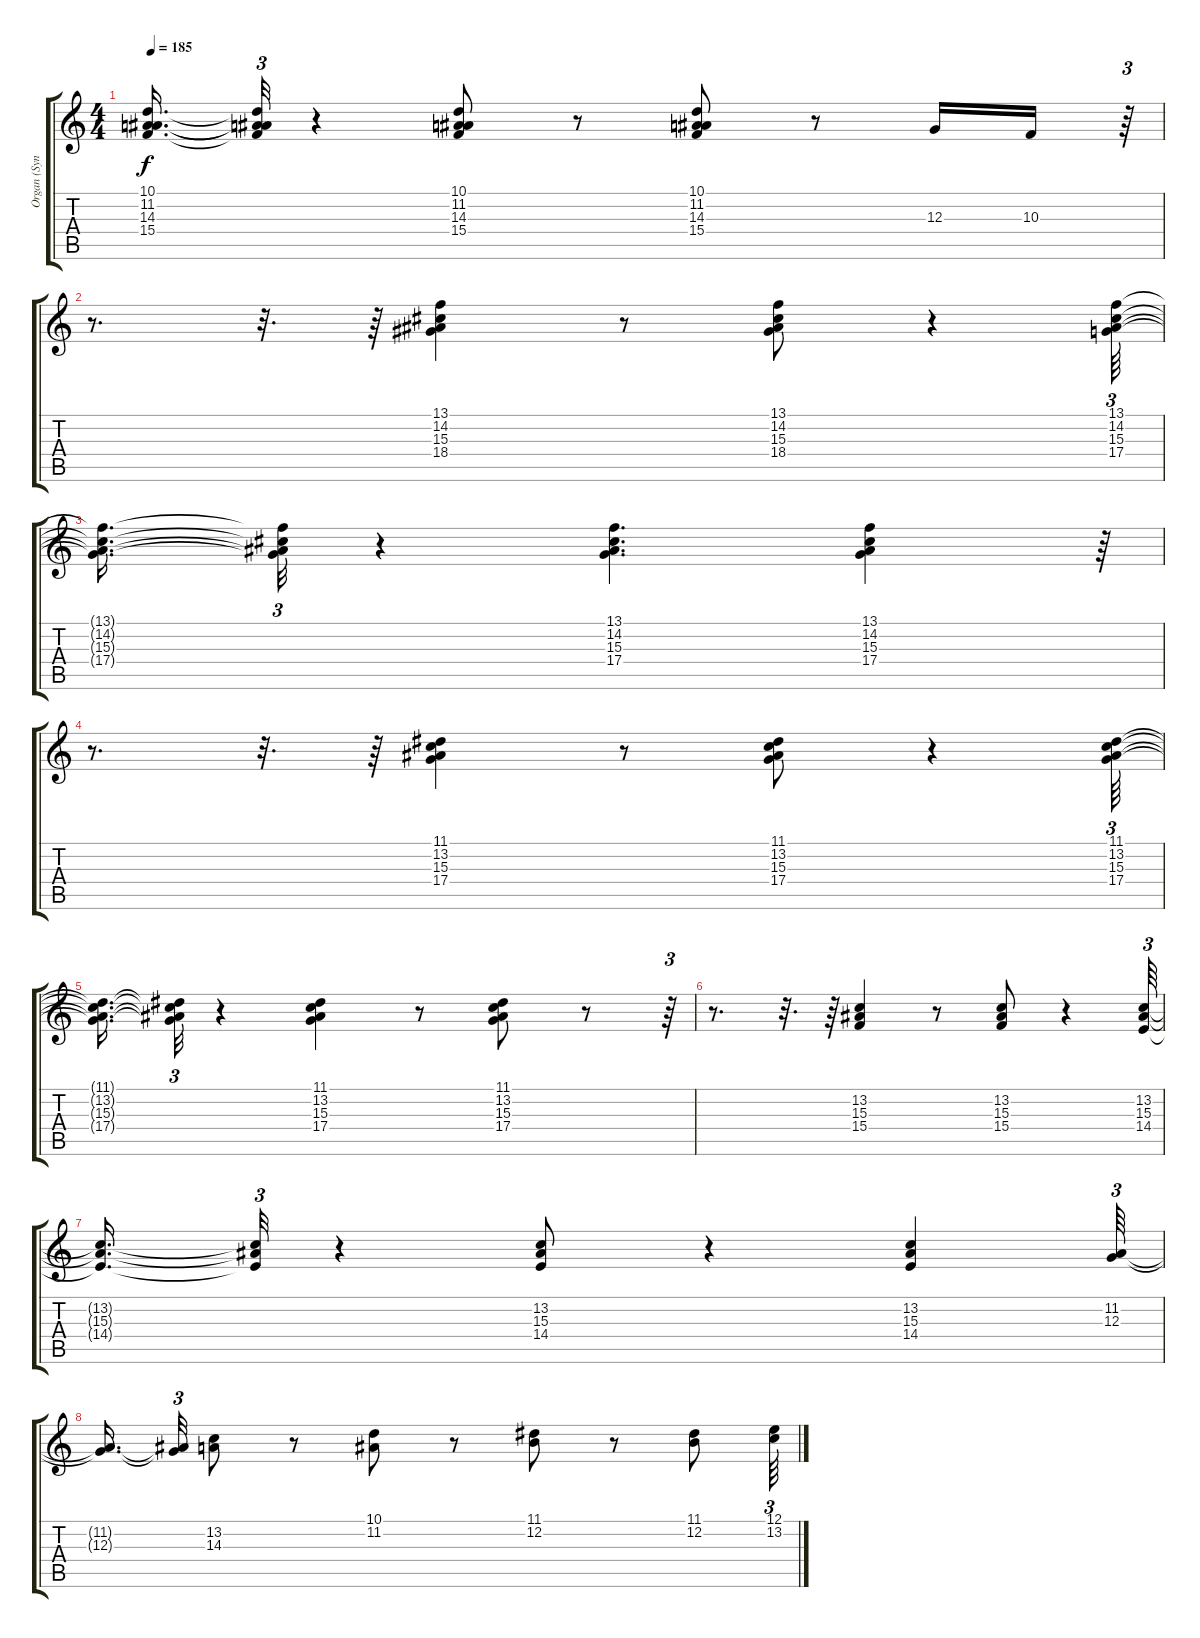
\track ("Organ (Synth IV)" "Organ (Syn") {instrument rockorgan}
\staff {score tabs}
\tuning (E4 B3 G3 D3 A2 E2) {hide}
\ts (4 4)
\tempo 185
\clef g2
\ks c
(10.1{t} 11.2{t} 14.3{t} 15.4{t}).16{d dy f} (10.1{t} 11.2{t} 14.3{t} 15.4{t}).32{tu (3 2)} r.4 (10.1 11.2 14.3 15.4).8 r.8 (10.1 11.2 14.3 15.4).8 r.8 12.3.16 10.3.16 r.64{tu (3 2)} |
r.8{d} r.32{d} r.64 (13.1 14.2 15.3 18.4).4 r.8 (13.1 14.2 15.3 18.4).8 r.4 (13.1 14.2 15.3 17.4).64{tu (3 2)} |
(13.1{t} 14.2{t} 15.3{t} 17.4{t}).16{d} (13.1{t} 14.2{t} 15.3{t} 17.4{t}).32{tu (3 2)} r.4 (13.1 14.2 15.3 17.4).4{d} (13.1 14.2 15.3 17.4).4 r.64{tu (3 2)} |
r.8{d} r.32{d} r.64 (11.1 13.2 15.3 17.4).4 r.8 (11.1 13.2 15.3 17.4).8 r.4 (11.1 13.2 15.3 17.4).64{tu (3 2)} |
(11.1{t} 13.2{t} 15.3{t} 17.4{t}).16{d} (11.1{t} 13.2{t} 15.3{t} 17.4{t}).32{tu (3 2)} r.4 (11.1 13.2 15.3 17.4).4 r.8 (11.1 13.2 15.3 17.4).8 r.8 r.64{tu (3 2)} |
r.8{d} r.32{d} r.64 (13.2 15.3 15.4).4 r.8 (13.2 15.3 15.4).8 r.4 (13.2 15.3 14.4).64{tu (3 2)} |
(13.2{t} 15.3{t} 14.4{t}).16{d} (13.2{t} 15.3{t} 14.4{t}).32{tu (3 2)} r.4 (13.2 15.3 14.4).8 r.4 (13.2 15.3 14.4).4 (11.2 12.3).64{tu (3 2)} |
(11.2{t} 12.3{t}).16{d beam splitsecondary} (11.2{t} 12.3{t}).32{tu (3 2)} (13.2 14.3).8 r.8 (10.1 11.2).8 r.8 (11.1 12.2).8 r.8 (11.1 12.2).8 (12.1 13.2).64{tu (3 2)}
